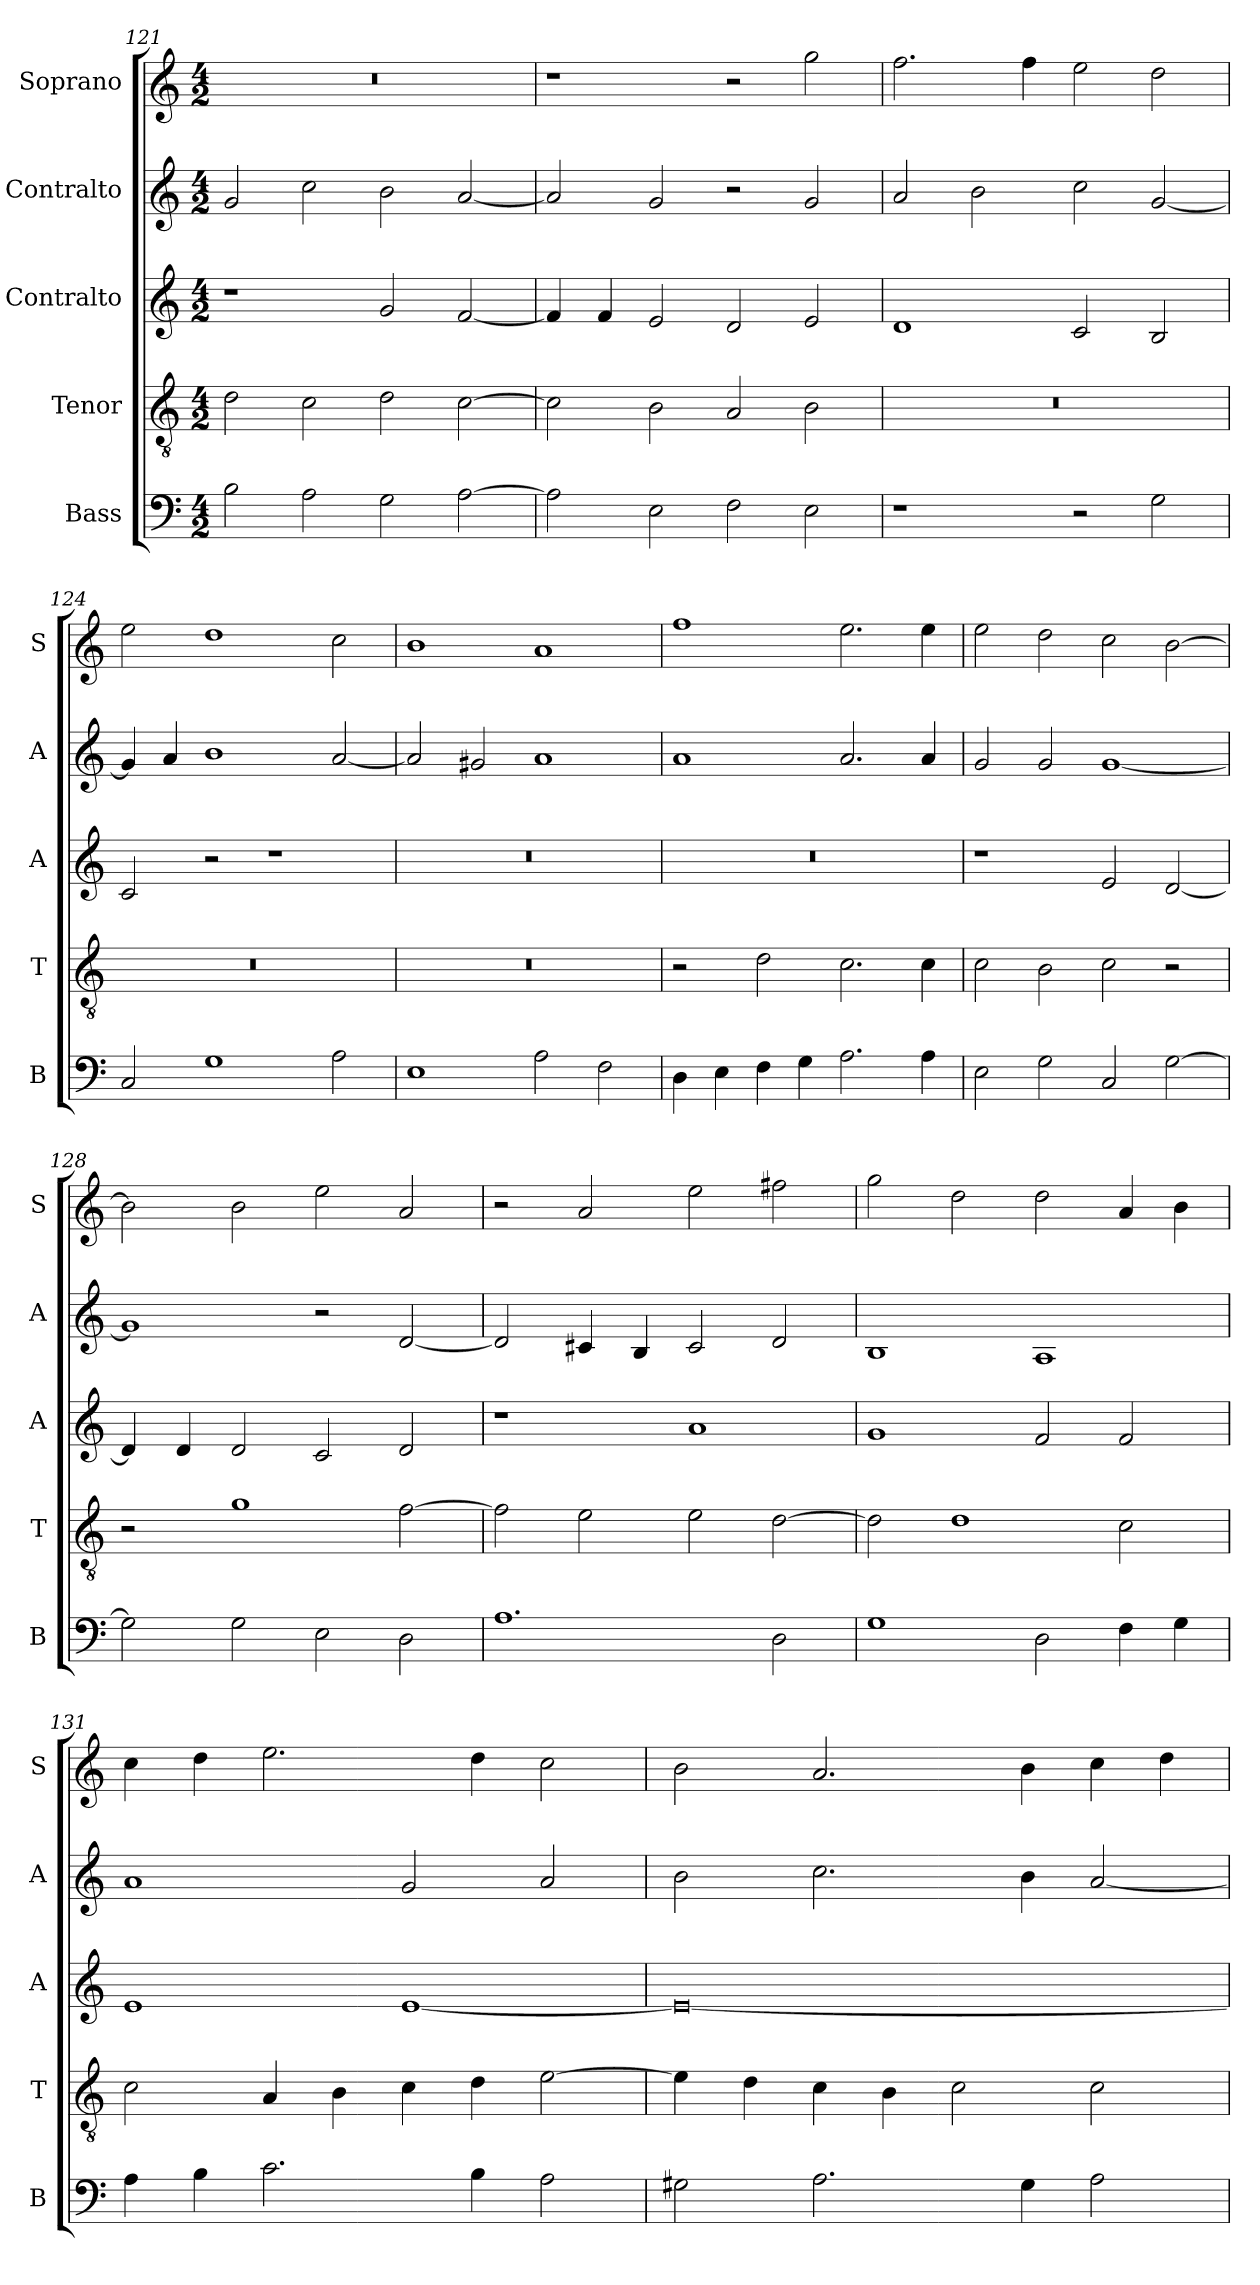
**kern	**kern	**kern	**kern	**kern
*part5	*part4	*part3	*part2	*part1
*staff5	*staff4	*staff3	*staff2	*staff1
*I"Bass	*I"Tenor	*I"Contralto	*I"Contralto	*I"Soprano
*I'B	*I'T	*I'A	*I'A	*I'S
*clefF4	*clefGv2	*clefG2	*clefG2	*clefG2
*k[]	*k[]	*k[]	*k[]	*k[]
*A:aeo	*A:aeo	*A:aeo	*A:aeo	*A:aeo
*M4/2	*M4/2	*M4/2	*M4/2	*M4/2
=121	=121	=121	=121	=121
2B	2d	1r	2g	0r
2A	2c	.	2cc	.
2G	2d	2g	2b	.
[2A	[2c	[2f	[2a	.
=122	=122	=122	=122	=122
2A]	2c]	4f]	2a]	1r
.	.	4f	.	.
2E	2B	2e	2g	.
2F	2A	2d	2r	2r
2E	2B	2e	2g	2gg
=123	=123	=123	=123	=123
1r	0r	1d	2a	2.ff
.	.	.	2b	.
.	.	.	.	4ff
2r	.	2c	2cc	2ee
2G	.	2B	[2g	2dd
=124	=124	=124	=124	=124
2C	0r	2c	4g]	2ee
.	.	.	4a	.
1G	.	2r	1b	1dd
.	.	1r	.	.
2A	.	.	[2a	2cc
=125	=125	=125	=125	=125
1E	0r	0r	2a]	1b
.	.	.	2g#X	.
2A	.	.	1a	1a
2F	.	.	.	.
=126	=126	=126	=126	=126
4D	2r	0r	1a	1ff
4E	.	.	.	.
4F	2d	.	.	.
4G	.	.	.	.
2.A	2.c	.	2.a	2.ee
4A	4c	.	4a	4ee
=127	=127	=127	=127	=127
2E	2c	1r	2g	2ee
2G	2B	.	2g	2dd
2C	2c	2e	[1g	2cc
[2G	2r	[2d	.	[2b
=128	=128	=128	=128	=128
2G]	2r	4d]	1g]	2b]
.	.	4d	.	.
2G	1g	2d	.	2b
2E	.	2c	2r	2ee
2D	[2f	2d	[2d	2a
=129	=129	=129	=129	=129
1.A	2f]	1r	2d]	2r
.	2e	.	4c#X	2a
.	.	.	4B	.
.	2e	1a	2c#	2ee
2D	[2d	.	2d	2ff#X
=130	=130	=130	=130	=130
1G	2d]	1g	1B	2gg
.	1d	.	.	2dd
2D	.	2f	1A	2dd
4F	2c	2f	.	4a
4G	.	.	.	4b
=131	=131	=131	=131	=131
4A	2c	1e	1a	4cc
4B	.	.	.	4dd
2.c	4A	.	.	2.ee
.	4B	.	.	.
.	4c	[1e	2g	.
4B	4d	.	.	4dd
2A	[2e	.	2a	2cc
=132	=132	=132	=132	=132
2G#X	4e]	0e_	2b	2b
.	4d	.	.	.
2.A	4c	.	2.cc	2.a
.	4B	.	.	.
.	2c	.	.	.
4G#	.	.	4b	4b
2A	2c	.	[2a	4cc
.	.	.	.	4dd
=	=	=	=	=
*-	*-	*-	*-	*-
